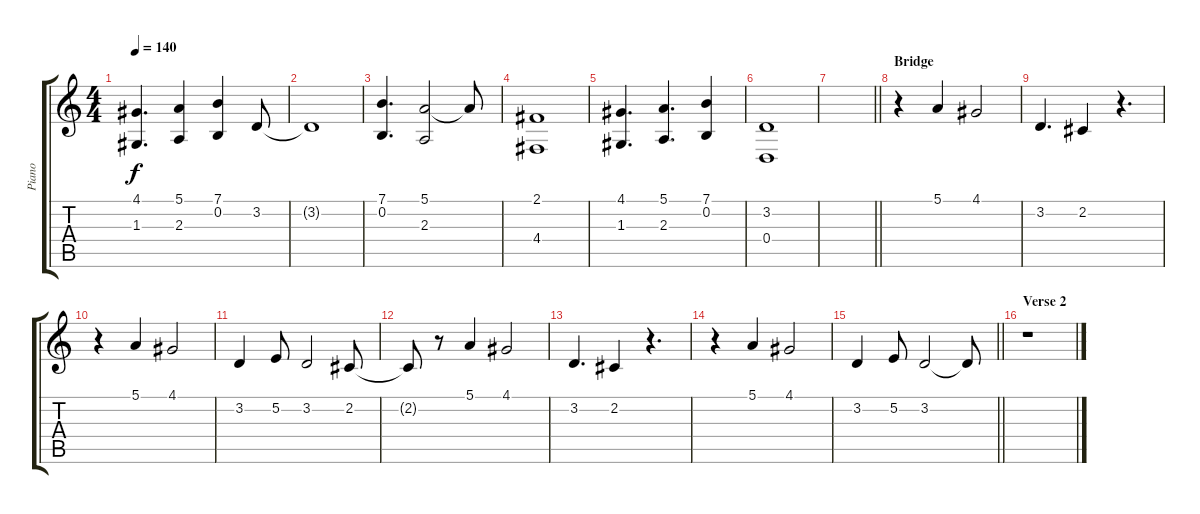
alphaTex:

\track ("Piano" "Piano") {instrument acousticgrandpiano}
\staff {score tabs}
\tuning (E4 B3 G3 D3 A2 E2) {hide}
\ts (4 4)
\tempo 140
\clef g2
\ks c
(4.1 1.3).4{d dy f} (5.1 2.3).4 (7.1 0.2).4 3.2.8 |
3.2{t}.1 |
(7.1 0.2).4{d} (5.1 2.3).2 5.1{t}.8 |
(2.1 4.4).1 |
(4.1 1.3).4{d} (5.1 2.3).4{d} (7.1 0.2).4 |
(3.2 0.4).1 |
\barLineRight lightlight
|
\section ("" "Bridge")
r.4 5.1.4 4.1.2 |
3.2.4{d} 2.2.4 r.4{d} |
r.4 5.1.4 4.1.2 |
3.2.4 5.2.8 3.2.2 2.2.8 |
2.2{t}.8 r.8 5.1.4 4.1.2 |
3.2.4{d} 2.2.4 r.4{d} |
r.4 5.1.4 4.1.2 |
\barLineRight lightlight
3.2.4 5.2.8 3.2.2 3.2{t}.8 |
\section ("" "Verse 2")
r.1
